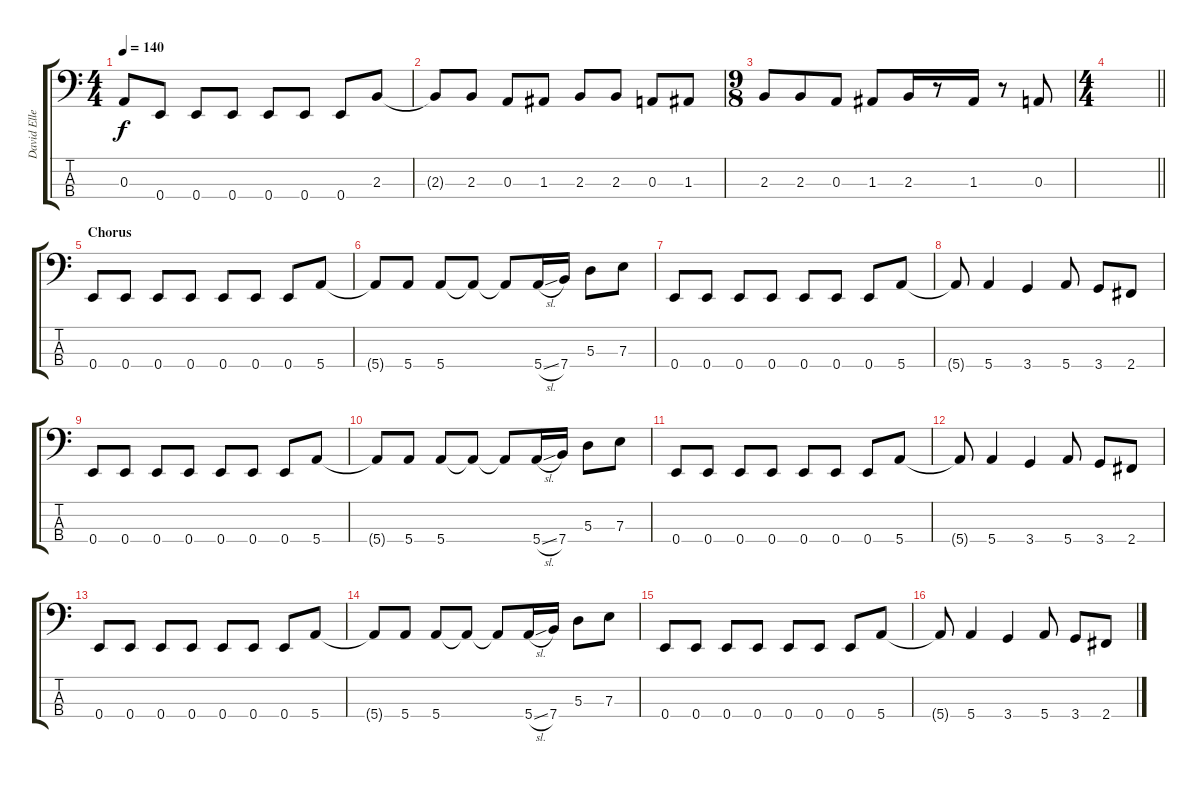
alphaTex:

\track ("David Ellefson" "David Elle") {instrument electricbassfinger}
\staff {score tabs}
\tuning (G2 D2 A1 E1) {hide}
\ts (4 4)
\tempo 140
\clef f4
\ks c
0.3{t}.8{dy f} 0.4.8 0.4.8 0.4.8 0.4.8 0.4.8 0.4.8 2.3.8 |
2.3{t}.8 2.3.8 0.3.8 1.3.8 2.3.8 2.3.8 0.3.8 1.3.8 |
\ts (9 8)
2.3.8 2.3.8 0.3.8 1.3.8 2.3.16 r.8 1.3.16 r.8 0.3.8 |
\ts (4 4)
\barLineRight lightlight
|
\section ("" "Chorus")
0.4.8 0.4.8 0.4.8 0.4.8 0.4.8 0.4.8 0.4.8 5.4.8 |
5.4{t}.8 5.4.8 5.4.8 5.4{t}.8 5.4{t}.8 5.4{sl}.16 7.4.16 5.3.8 7.3.8 |
0.4.8 0.4.8 0.4.8 0.4.8 0.4.8 0.4.8 0.4.8 5.4.8 |
5.4{t}.8 5.4.4 3.4.4 5.4.8 3.4.8 2.4.8 |
0.4.8 0.4.8 0.4.8 0.4.8 0.4.8 0.4.8 0.4.8 5.4.8 |
5.4{t}.8 5.4.8 5.4.8 5.4{t}.8 5.4{t}.8 5.4{sl}.16 7.4.16 5.3.8 7.3.8 |
0.4.8 0.4.8 0.4.8 0.4.8 0.4.8 0.4.8 0.4.8 5.4.8 |
5.4{t}.8 5.4.4 3.4.4 5.4.8 3.4.8 2.4.8 |
0.4.8 0.4.8 0.4.8 0.4.8 0.4.8 0.4.8 0.4.8 5.4.8 |
5.4{t}.8 5.4.8 5.4.8 5.4{t}.8 5.4{t}.8 5.4{sl}.16 7.4.16 5.3.8 7.3.8 |
0.4.8 0.4.8 0.4.8 0.4.8 0.4.8 0.4.8 0.4.8 5.4.8 |
5.4{t}.8 5.4.4 3.4.4 5.4.8 3.4.8 2.4.8
